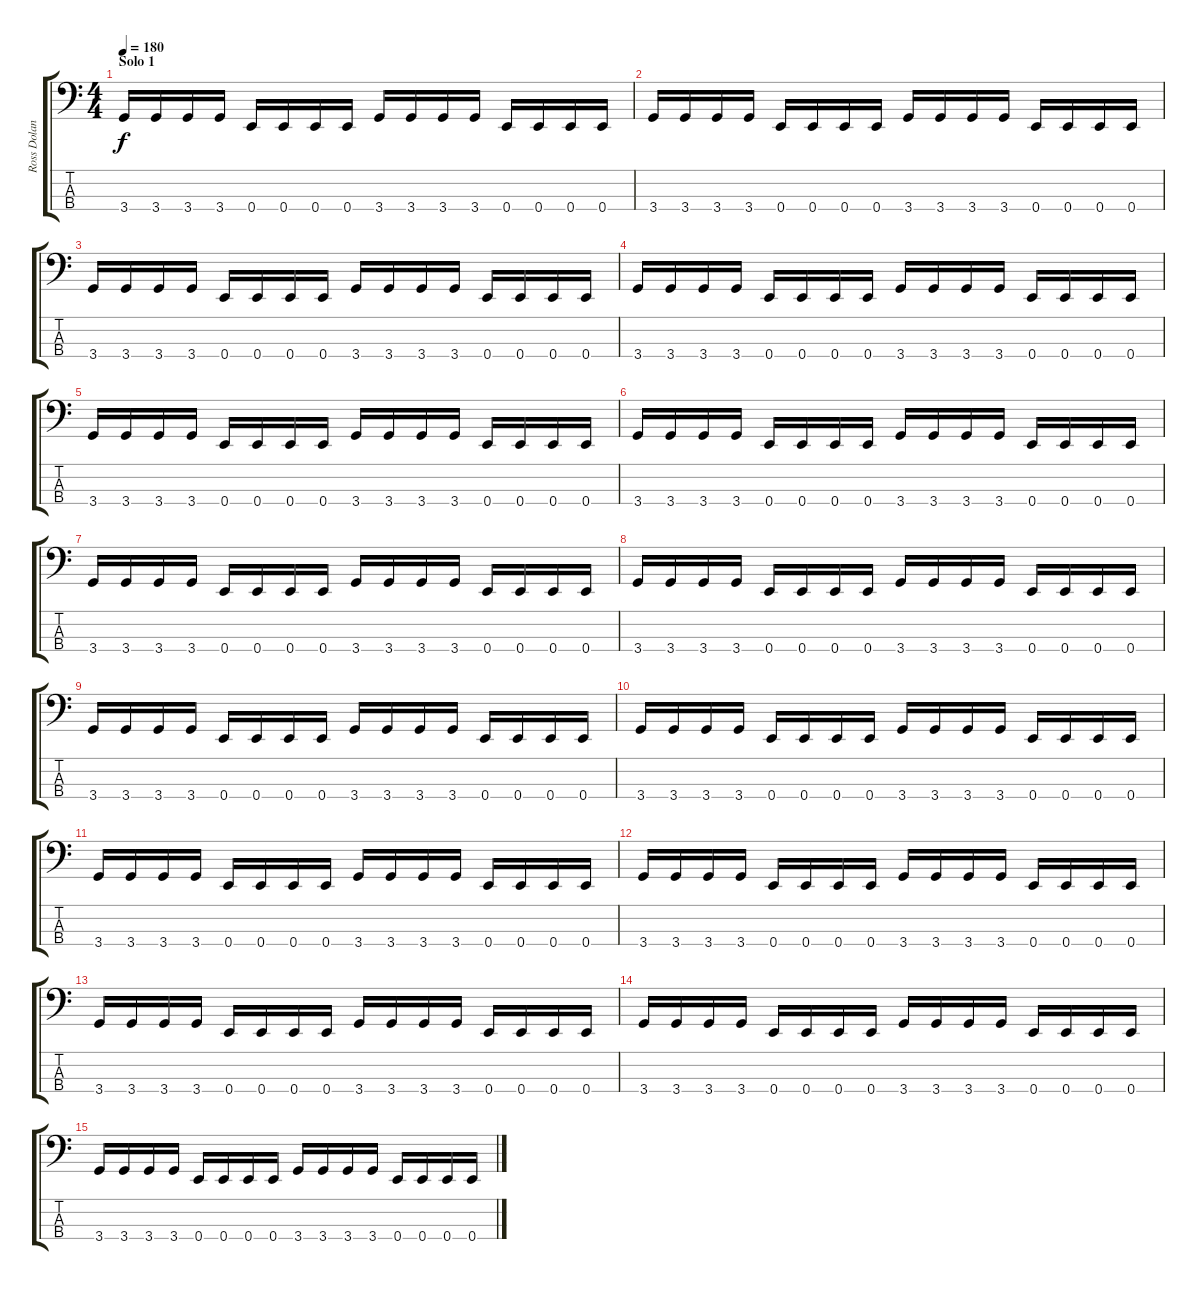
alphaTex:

\track ("Ross Dolan" "Ross Dolan") {instrument electricbasspick}
\staff {score tabs}
\tuning (G2 D2 A1 E1) {hide}
\ts (4 4)
\section ("" "Solo 1")
\tempo 180
\clef f4
\ks c
3.4.16{dy f} 3.4.16 3.4.16 3.4.16 0.4.16 0.4.16 0.4.16 0.4.16 3.4.16 3.4.16 3.4.16 3.4.16 0.4.16 0.4.16 0.4.16 0.4.16 |
3.4.16 3.4.16 3.4.16 3.4.16 0.4.16 0.4.16 0.4.16 0.4.16 3.4.16 3.4.16 3.4.16 3.4.16 0.4.16 0.4.16 0.4.16 0.4.16 |
3.4.16 3.4.16 3.4.16 3.4.16 0.4.16 0.4.16 0.4.16 0.4.16 3.4.16 3.4.16 3.4.16 3.4.16 0.4.16 0.4.16 0.4.16 0.4.16 |
3.4.16 3.4.16 3.4.16 3.4.16 0.4.16 0.4.16 0.4.16 0.4.16 3.4.16 3.4.16 3.4.16 3.4.16 0.4.16 0.4.16 0.4.16 0.4.16 |
3.4.16 3.4.16 3.4.16 3.4.16 0.4.16 0.4.16 0.4.16 0.4.16 3.4.16 3.4.16 3.4.16 3.4.16 0.4.16 0.4.16 0.4.16 0.4.16 |
3.4.16 3.4.16 3.4.16 3.4.16 0.4.16 0.4.16 0.4.16 0.4.16 3.4.16 3.4.16 3.4.16 3.4.16 0.4.16 0.4.16 0.4.16 0.4.16 |
3.4.16 3.4.16 3.4.16 3.4.16 0.4.16 0.4.16 0.4.16 0.4.16 3.4.16 3.4.16 3.4.16 3.4.16 0.4.16 0.4.16 0.4.16 0.4.16 |
3.4.16 3.4.16 3.4.16 3.4.16 0.4.16 0.4.16 0.4.16 0.4.16 3.4.16 3.4.16 3.4.16 3.4.16 0.4.16 0.4.16 0.4.16 0.4.16 |
3.4.16 3.4.16 3.4.16 3.4.16 0.4.16 0.4.16 0.4.16 0.4.16 3.4.16 3.4.16 3.4.16 3.4.16 0.4.16 0.4.16 0.4.16 0.4.16 |
3.4.16 3.4.16 3.4.16 3.4.16 0.4.16 0.4.16 0.4.16 0.4.16 3.4.16 3.4.16 3.4.16 3.4.16 0.4.16 0.4.16 0.4.16 0.4.16 |
3.4.16 3.4.16 3.4.16 3.4.16 0.4.16 0.4.16 0.4.16 0.4.16 3.4.16 3.4.16 3.4.16 3.4.16 0.4.16 0.4.16 0.4.16 0.4.16 |
3.4.16 3.4.16 3.4.16 3.4.16 0.4.16 0.4.16 0.4.16 0.4.16 3.4.16 3.4.16 3.4.16 3.4.16 0.4.16 0.4.16 0.4.16 0.4.16 |
3.4.16 3.4.16 3.4.16 3.4.16 0.4.16 0.4.16 0.4.16 0.4.16 3.4.16 3.4.16 3.4.16 3.4.16 0.4.16 0.4.16 0.4.16 0.4.16 |
3.4.16 3.4.16 3.4.16 3.4.16 0.4.16 0.4.16 0.4.16 0.4.16 3.4.16 3.4.16 3.4.16 3.4.16 0.4.16 0.4.16 0.4.16 0.4.16 |
3.4.16 3.4.16 3.4.16 3.4.16 0.4.16 0.4.16 0.4.16 0.4.16 3.4.16 3.4.16 3.4.16 3.4.16 0.4.16 0.4.16 0.4.16 0.4.16
